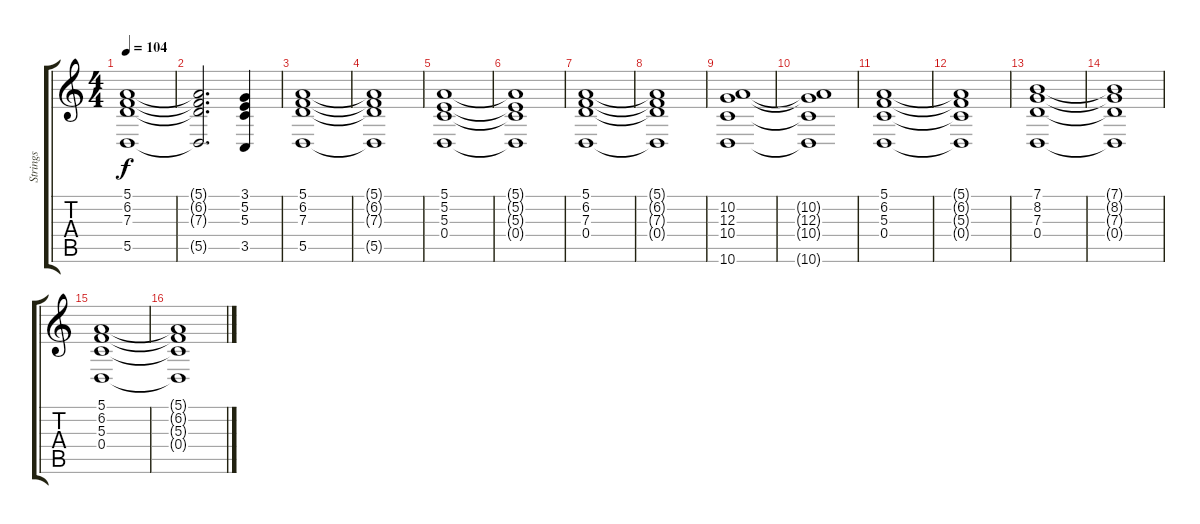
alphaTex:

\track ("Strings" "Strings") {instrument stringensemble1}
\staff {score tabs}
\tuning (E4 B3 G3 D3 A2 E2) {hide}
\ts (4 4)
\tempo 104
\clef g2
\ks c
(5.1 6.2 7.3 5.5).1{dy f} |
(5.1{t} 6.2{t} 7.3{t} 5.5{t}).2{d} (3.1 5.2 5.3 3.5).4 |
(5.1 6.2 7.3 5.5).1 |
(5.1{t} 6.2{t} 7.3{t} 5.5{t}).1 |
(5.1 5.2 5.3 0.4).1 |
(5.1{t} 5.2{t} 5.3{t} 0.4{t}).1 |
(5.1 6.2 7.3 0.4).1 |
(5.1{t} 6.2{t} 7.3{t} 0.4{t}).1 |
(10.2 12.3 10.4 10.6).1 |
(10.2{t} 12.3{t} 10.4{t} 10.6{t}).1 |
(5.1 6.2 5.3 0.4).1 |
(5.1{t} 6.2{t} 5.3{t} 0.4{t}).1 |
(7.1 8.2 7.3 0.4).1 |
(7.1{t} 8.2{t} 7.3{t} 0.4{t}).1 |
(5.1 6.2 5.3 0.4).1 |
(5.1{t} 6.2{t} 5.3{t} 0.4{t}).1
